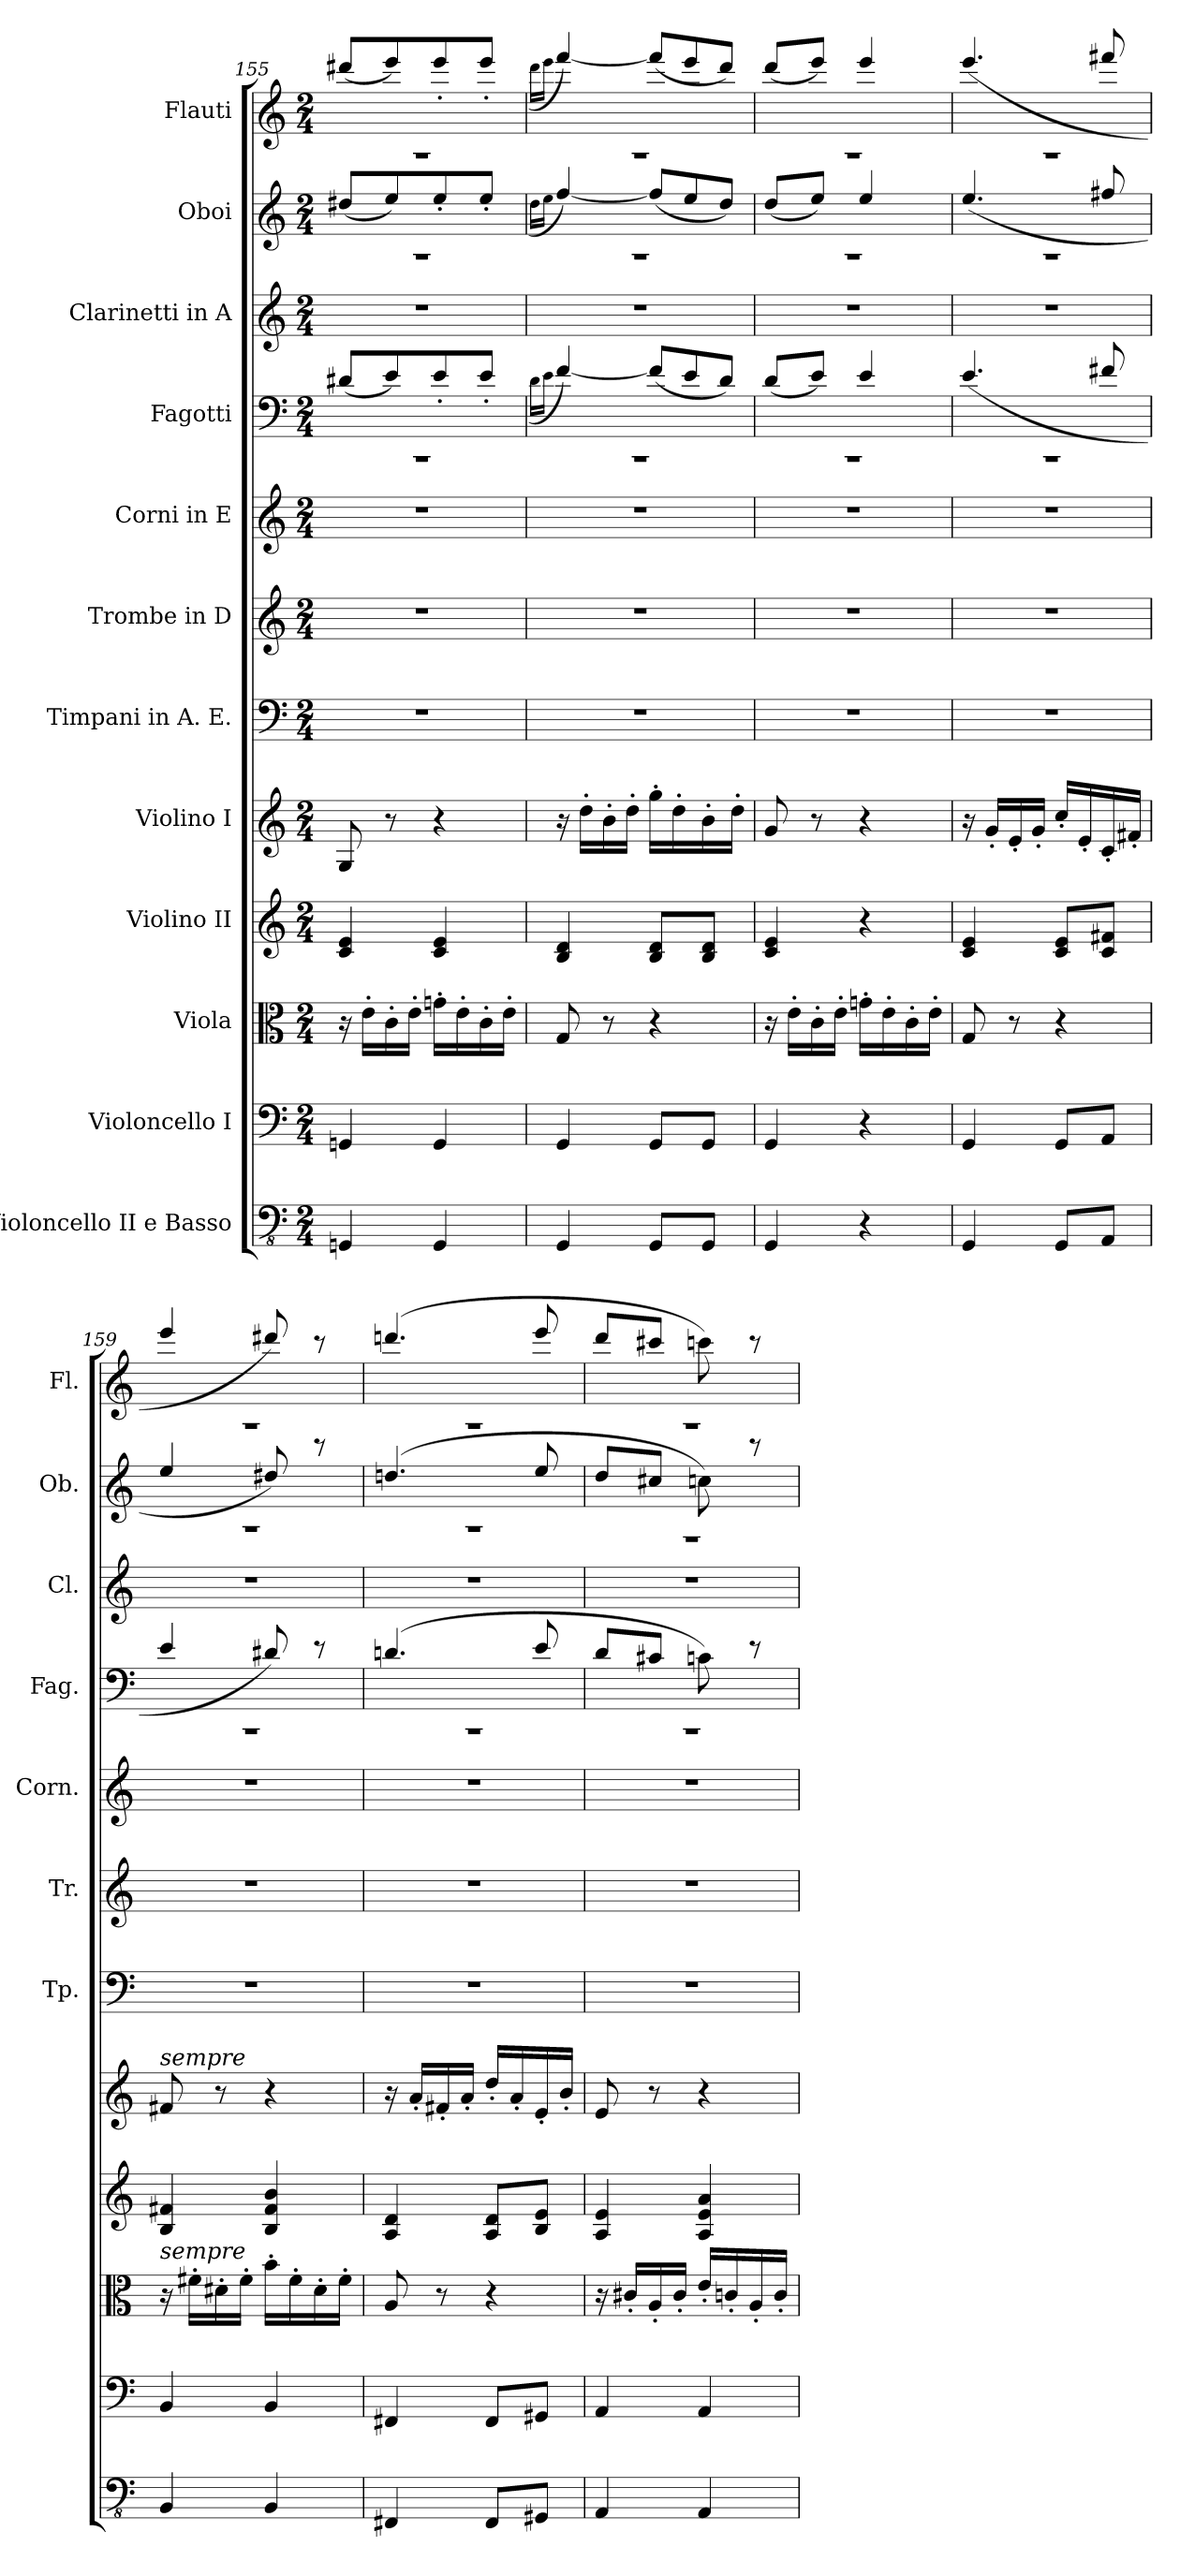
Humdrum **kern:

**kern	**kern	**kern	**kern	**kern	**kern	**kern	**kern	**kern	**kern	**kern	**kern
*part12	*part11	*part10	*part9	*part8	*part7	*part6	*part5	*part4	*part3	*part2	*part1
*staff12	*staff11	*staff10	*staff9	*staff8	*staff7	*staff6	*staff5	*staff4	*staff3	*staff2	*staff1
*I"Violoncello II e Basso	*I"Violoncello I	*I"Viola	*I"Violino II	*I"Violino I	*I"Timpani in A. E.	*I"Trombe in D	*I"Corni in E	*I"Fagotti	*I"Clarinetti in A	*I"Oboi	*I"Flauti
*	*	*	*	*	*I'Tp.	*I'Tr.	*I'Corn.	*I'Fag.	*I'Cl.	*I'Ob.	*I'Fl.
*clefFv4	*clefF4	*clefC3	*clefG2	*clefG2	*clefF4	*clefG2	*clefG2	*clefF4	*clefG2	*clefG2	*clefG2
*	*	*	*	*	*	*ITrd-1c-2	*ITrd5c8	*	*ITrd2c3	*	*
*k[]	*k[]	*k[]	*k[]	*k[]	*k[]	*k[f#c#]	*k[f#c#g#d#]	*k[]	*k[f#c#g#]	*k[]	*k[]
*M2/4	*M2/4	*M2/4	*M2/4	*M2/4	*M2/4	*M2/4	*M2/4	*M2/4	*M2/4	*M2/4	*M2/4
=155	=155	=155	=155	=155	=155	=155	=155	=155	=155	=155	=155
*	*	*	*	*	*	*	*	*^	*	*^	*^
4GGGni/	4GGni/	16r	4cj/ 4eZ/	8Gi/	2r	2r	2r	2rCC	(8d#X/L	2r	2rA	(8dd#X/L	2rA	(8ddd#X/L
.	.	16e'\LL	.	.	.	.	.	.	.	.	.	.	.	.
.	.	16c'\	.	8r	.	.	.	.	8e/)	.	.	8ee/)	.	8eee/)
.	.	16e'\JJ	.	.	.	.	.	.	.	.	.	.	.	.
4GGG/	4GG/	16gn'\LL	4c/ 4e/	4r	.	.	.	.	8e'/	.	.	8ee'/	.	8eee'/
.	.	16e'\	.	.	.	.	.	.	.	.	.	.	.	.
.	.	16c'\	.	.	.	.	.	.	8e'/J	.	.	8ee'/J	.	8eee'/J
.	.	16e'\JJ	.	.	.	.	.	.	.	.	.	.	.	.
=156	=156	=156	=156	=156	=156	=156	=156	=156	=156	=156	=156	=156	=156	=156
.	.	.	.	.	.	.	.	.	(16qd\LL	.	.	(16qdd\LL	.	(16qddd\LL
.	.	.	.	.	.	.	.	.	16qe\JJ	.	.	16qee\JJ	.	16qeee\JJ
4GGGj/	4GGj/	8Gj/	4BZ/ 4di/	16r	2r	2r	2r	2rCC	[4fV/)	2r	2rA	[4ffV/)	2rA	[4fffV/)
.	.	.	.	16dd'\LL	.	.	.	.	.	.	.	.	.	.
.	.	8r	.	16b'\	.	.	.	.	.	.	.	.	.	.
.	.	.	.	16dd'\JJ	.	.	.	.	.	.	.	.	.	.
*	*	*	*	*	*	*	*	*	*Xtuplet	*	*	*Xtuplet	*	*Xtuplet
8GGG/L	8GG/L	4r	8B/ 8d/L	16gg'\LL	.	.	.	.	(12f/L]	.	.	(12ff/L]	.	(12fff/L]
.	.	.	.	16dd'\	.	.	.	.	.	.	.	.	.	.
.	.	.	.	.	.	.	.	.	12e/	.	.	12ee/	.	12eee/
8GGG/J	8GG/J	.	8B/ 8d/J	16b'\	.	.	.	.	.	.	.	.	.	.
.	.	.	.	.	.	.	.	.	12d/J)	.	.	12dd/J)	.	12ddd/J)
.	.	.	.	16dd'\JJ	.	.	.	.	.	.	.	.	.	.
!!LO:PB:g=z	!!
=157	=157	=157	=157	=157	=157	=157	=157	=157	=157	=157	=157	=157	=157	=157
4GGGi/	4GGi/	16r	4cj/ 4eZ/	8gi/	2r	2r	2r	2rCC	(8d/L	2r	2rA	(8dd/L	2rA	(8ddd/L
.	.	16e'\LL	.	.	.	.	.	.	.	.	.	.	.	.
.	.	16c'\	.	8r	.	.	.	.	8e/J)	.	.	8ee/J)	.	8eee/J)
.	.	16e'\JJ	.	.	.	.	.	.	.	.	.	.	.	.
4r	4r	16gn'\LL	4r	4r	.	.	.	.	4e/	.	.	4ee/	.	4eee/
.	.	16e'\	.	.	.	.	.	.	.	.	.	.	.	.
.	.	16c'\	.	.	.	.	.	.	.	.	.	.	.	.
.	.	16e'\JJ	.	.	.	.	.	.	.	.	.	.	.	.
!!LO:PB:g=z	!!
=158	=158	=158	=158	=158	=158	=158	=158	=158	=158	=158	=158	=158	=158	=158
4GGGi/	4GGi/	8Gi/	4cj/ 4eZ/	16r	2r	2r	2r	2rCC	(4.eZ/	2r	2rA	(4.eeZ/	2rA	(4.eeeZ/
.	.	.	.	16g'/LL	.	.	.	.	.	.	.	.	.	.
.	.	8r	.	16e'/	.	.	.	.	.	.	.	.	.	.
.	.	.	.	16g'/JJ	.	.	.	.	.	.	.	.	.	.
8GGG/L	8GG/L	4r	8c/ 8e/L	16cc'/LL	.	.	.	.	.	.	.	.	.	.
.	.	.	.	16e'/	.	.	.	.	.	.	.	.	.	.
8AAA/J	8AA/J	.	8c/ 8f#X/J	16c'/	.	.	.	.	8f#X/	.	.	8ff#X/	.	8fff#X/
.	.	.	.	16f#X'/JJ	.	.	.	.	.	.	.	.	.	.
=159	=159	=159	=159	=159	=159	=159	=159	=159	=159	=159	=159	=159	=159	=159
!	!	!	!	!LO:TX:a:i:t=sempre	!	!	!	!	!	!	!	!	!	!
!	!	!LO:TX:a:i:t=sempre	!	!	!	!	!	!	!	!	!	!	!	!
4BBB/	4BB/	16r	4B/ 4f#X/	8f#X/	2r	2r	2r	2rCC	4e/	2r	2rA	4ee/	2rA	4eee/
.	.	16f#X'\LL	.	.	.	.	.	.	.	.	.	.	.	.
.	.	16d#X'\	.	8r	.	.	.	.	.	.	.	.	.	.
.	.	16f#'\JJ	.	.	.	.	.	.	.	.	.	.	.	.
4BBB/	4BB/	16b'\LL	4B/ 4f#/ 4b/	4r	.	.	.	.	8d#X/)	.	.	8dd#X/)	.	8ddd#X/)
.	.	16f#'\	.	.	.	.	.	.	.	.	.	.	.	.
.	.	16d#'\	.	.	.	.	.	.	8re	.	.	8rccc	.	8rccc
.	.	16f#'\JJ	.	.	.	.	.	.	.	.	.	.	.	.
=160	=160	=160	=160	=160	=160	=160	=160	=160	=160	=160	=160	=160	=160	=160
4FFF#XZ/	4FF#XZ/	8Ai/	4Ai/ 4dj/	16r	2r	2r	2r	2rCC	(4.dnj/	2r	2rA	(4.ddnj/	2rA	(4.dddnj/
.	.	.	.	16a'/LL	.	.	.	.	.	.	.	.	.	.
.	.	8r	.	16f#X'/	.	.	.	.	.	.	.	.	.	.
.	.	.	.	16a'/JJ	.	.	.	.	.	.	.	.	.	.
8FFF#/L	8FF#/L	4r	8A/ 8d/L	16dd'/LL	.	.	.	.	.	.	.	.	.	.
.	.	.	.	16a'/	.	.	.	.	.	.	.	.	.	.
8GGG#X/J	8GG#X/J	.	8B/ 8e/J	16e'/	.	.	.	.	8e/	.	.	8ee/	.	8eee/
.	.	.	.	16b'/JJ	.	.	.	.	.	.	.	.	.	.
=161	=161	=161	=161	=161	=161	=161	=161	=161	=161	=161	=161	=161	=161	=161
4AAA/	4AA/	16r	4A/ 4e/	8e/	2r	2r	2r	2rCC	8d/L	2r	2rF	8dd/L	2rA	8ddd/L
.	.	16c#X'/LL	.	.	.	.	.	.	.	.	.	.	.	.
.	.	16A'/	.	8r	.	.	.	.	8c#X/J	.	.	8cc#X/J	.	8ccc#X/J
.	.	16c#'/JJ	.	.	.	.	.	.	.	.	.	.	.	.
4AAA/	4AA/	16e'/LL	4A/ 4e/ 4a/	4r	.	.	.	.	8cn\)	.	.	8ccn\)	.	8cccn\)
.	.	16cn'/	.	.	.	.	.	.	.	.	.	.	.	.
.	.	16A'/	.	.	.	.	.	.	8re	.	.	8rccc	.	8rccc
.	.	16c'/JJ	.	.	.	.	.	.	.	.	.	.	.	.
*	*	*	*	*	*	*	*	*	*	*	*v	*v	*	*
*	*	*	*	*	*	*	*	*v	*v	*	*	*v	*v
=	=	=	=	=	=	=	=	=	=	=	=
*-	*-	*-	*-	*-	*-	*-	*-	*-	*-	*-	*-
